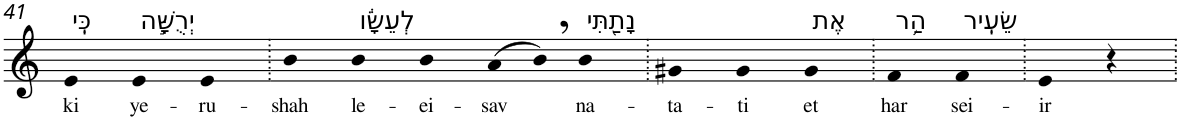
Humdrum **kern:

**kern	**text
*part1	*part1
*staff1	*staff1
*I"Piano	*
*I'Pno	*
!!LO:PB:g=z
*clefG2	*
*k[]	*
=41	=41
!LO:TX:a:t=כִּֽי	!
!	!LO:LY:b
4e	ki
!LO:TX:a:t=יְרֻשָּׁ֣ה	!
!	!LO:LY:b
4e	ye-
!	!LO:LY:b
4e	-ru-
=42.	=42.
!	!LO:LY:b
4b	-shah
!LO:TX:a:t=לְעֵשָׂ֔ו	!
!	!LO:LY:b
4b	le-
!	!LO:LY:b
4b	-ei-
!	!LO:LY:b
(8a	-sav
8b,)	.
!LO:TX:a:t=נָתַ֖תִּי	!
!	!LO:LY:b
4b	na-
=43.	=43.
!	!LO:LY:b
4g#X	-ta-
!	!LO:LY:b
4g#	-ti
!LO:TX:a:t=אֶת	!
!	!LO:LY:b
4g#	et
=44.	=44.
!LO:TX:a:t=הַ֥ר	!
!	!LO:LY:b
4f	har
!LO:TX:a:t=שֵׂעִֽיר	!
!	!LO:LY:b
4f	sei-
=45.	=45.
!	!LO:LY:b
4e	-ir
4r	.
=.	=.
*-	*-
